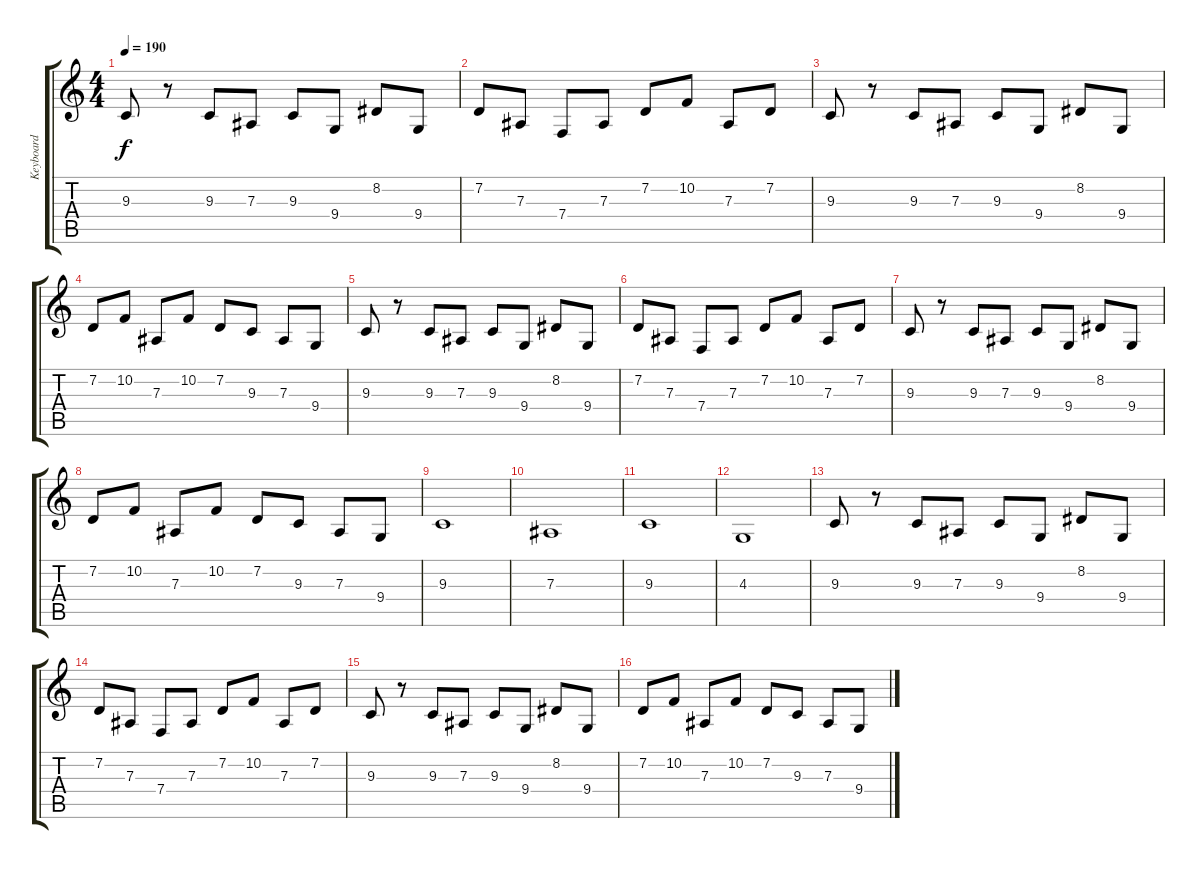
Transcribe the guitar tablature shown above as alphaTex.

\track ("Keyboard" "Keyboard") {instrument stringensemble1}
\staff {score tabs}
\tuning (C4 G3 Eb3 Bb2 F2 C2) {hide}
\ts (4 4)
\tempo 190
\clef g2
\ks c
9.3.8{dy f} r.8 9.3.8 7.3.8 9.3.8 9.4.8 8.2.8 9.4.8 |
7.2.8 7.3.8 7.4.8 7.3.8 7.2.8 10.2.8 7.3.8 7.2.8 |
9.3.8 r.8 9.3.8 7.3.8 9.3.8 9.4.8 8.2.8 9.4.8 |
7.2.8 10.2.8 7.3.8 10.2.8 7.2.8 9.3.8 7.3.8 9.4.8 |
9.3.8 r.8 9.3.8 7.3.8 9.3.8 9.4.8 8.2.8 9.4.8 |
7.2.8 7.3.8 7.4.8 7.3.8 7.2.8 10.2.8 7.3.8 7.2.8 |
9.3.8 r.8 9.3.8 7.3.8 9.3.8 9.4.8 8.2.8 9.4.8 |
7.2.8 10.2.8 7.3.8 10.2.8 7.2.8 9.3.8 7.3.8 9.4.8 |
9.3.1 |
7.3.1 |
9.3.1 |
4.3.1 |
9.3.8 r.8 9.3.8 7.3.8 9.3.8 9.4.8 8.2.8 9.4.8 |
7.2.8 7.3.8 7.4.8 7.3.8 7.2.8 10.2.8 7.3.8 7.2.8 |
9.3.8 r.8 9.3.8 7.3.8 9.3.8 9.4.8 8.2.8 9.4.8 |
7.2.8 10.2.8 7.3.8 10.2.8 7.2.8 9.3.8 7.3.8 9.4.8
